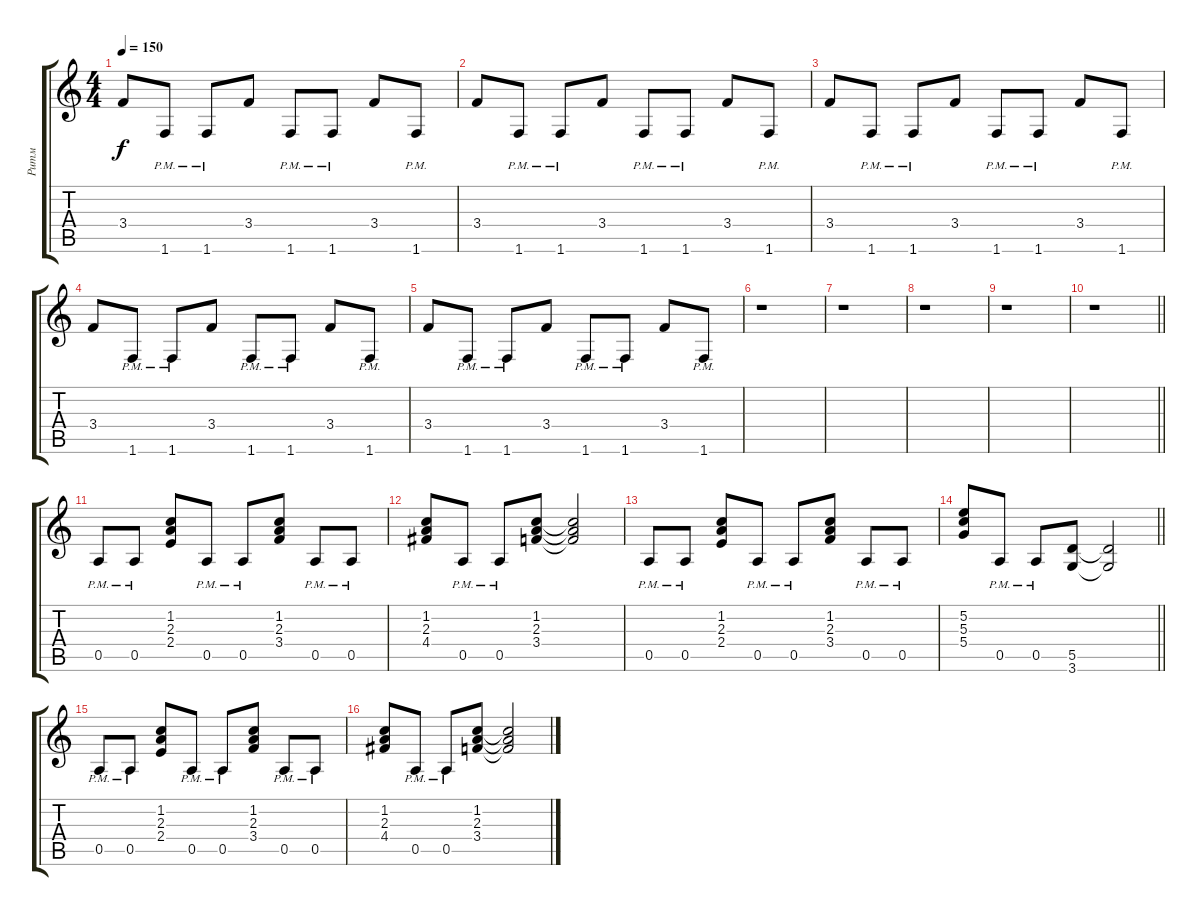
\track ("Ритм" "Ритм") {instrument distortionguitar}
\staff {score tabs}
\tuning (E4 B3 G3 D3 A2 E2) {hide}
\ts (4 4)
\tempo 150
\clef g2
\ks c
3.4.8{dy f} 1.6{pm}.8 1.6{pm}.8 3.4.8 1.6{pm}.8 1.6{pm}.8 3.4.8 1.6{pm}.8 |
3.4.8 1.6{pm}.8 1.6{pm}.8 3.4.8 1.6{pm}.8 1.6{pm}.8 3.4.8 1.6{pm}.8 |
3.4.8 1.6{pm}.8 1.6{pm}.8 3.4.8 1.6{pm}.8 1.6{pm}.8 3.4.8 1.6{pm}.8 |
3.4.8 1.6{pm}.8 1.6{pm}.8 3.4.8 1.6{pm}.8 1.6{pm}.8 3.4.8 1.6{pm}.8 |
3.4.8 1.6{pm}.8 1.6{pm}.8 3.4.8 1.6{pm}.8 1.6{pm}.8 3.4.8 1.6{pm}.8 |
r.1 |
r.1 |
r.1 |
r.1 |
\barLineRight lightlight
r.1 |
0.5{pm}.8 0.5{pm}.8 (1.2 2.3 2.4).8 0.5{pm}.8 0.5{pm}.8 (1.2 2.3 3.4).8 0.5{pm}.8 0.5{pm}.8 |
(1.2 2.3 4.4).8 0.5{pm}.8 0.5{pm}.8 (1.2 2.3 3.4).8 (1.2{t} 2.3{t} 3.4{t}).2 |
0.5{pm}.8 0.5{pm}.8 (1.2 2.3 2.4).8 0.5{pm}.8 0.5{pm}.8 (1.2 2.3 3.4).8 0.5{pm}.8 0.5{pm}.8 |
\barLineRight lightlight
(5.2 5.3 5.4).8 0.5{pm}.8 0.5{pm}.8 (5.5 3.6).8 (5.5{t} 3.6{t}).2 |
0.5{pm}.8 0.5{pm}.8 (1.2 2.3 2.4).8 0.5{pm}.8 0.5{pm}.8 (1.2 2.3 3.4).8 0.5{pm}.8 0.5{pm}.8 |
(1.2 2.3 4.4).8 0.5{pm}.8 0.5{pm}.8 (1.2 2.3 3.4).8 (1.2{t} 2.3{t} 3.4{t}).2
